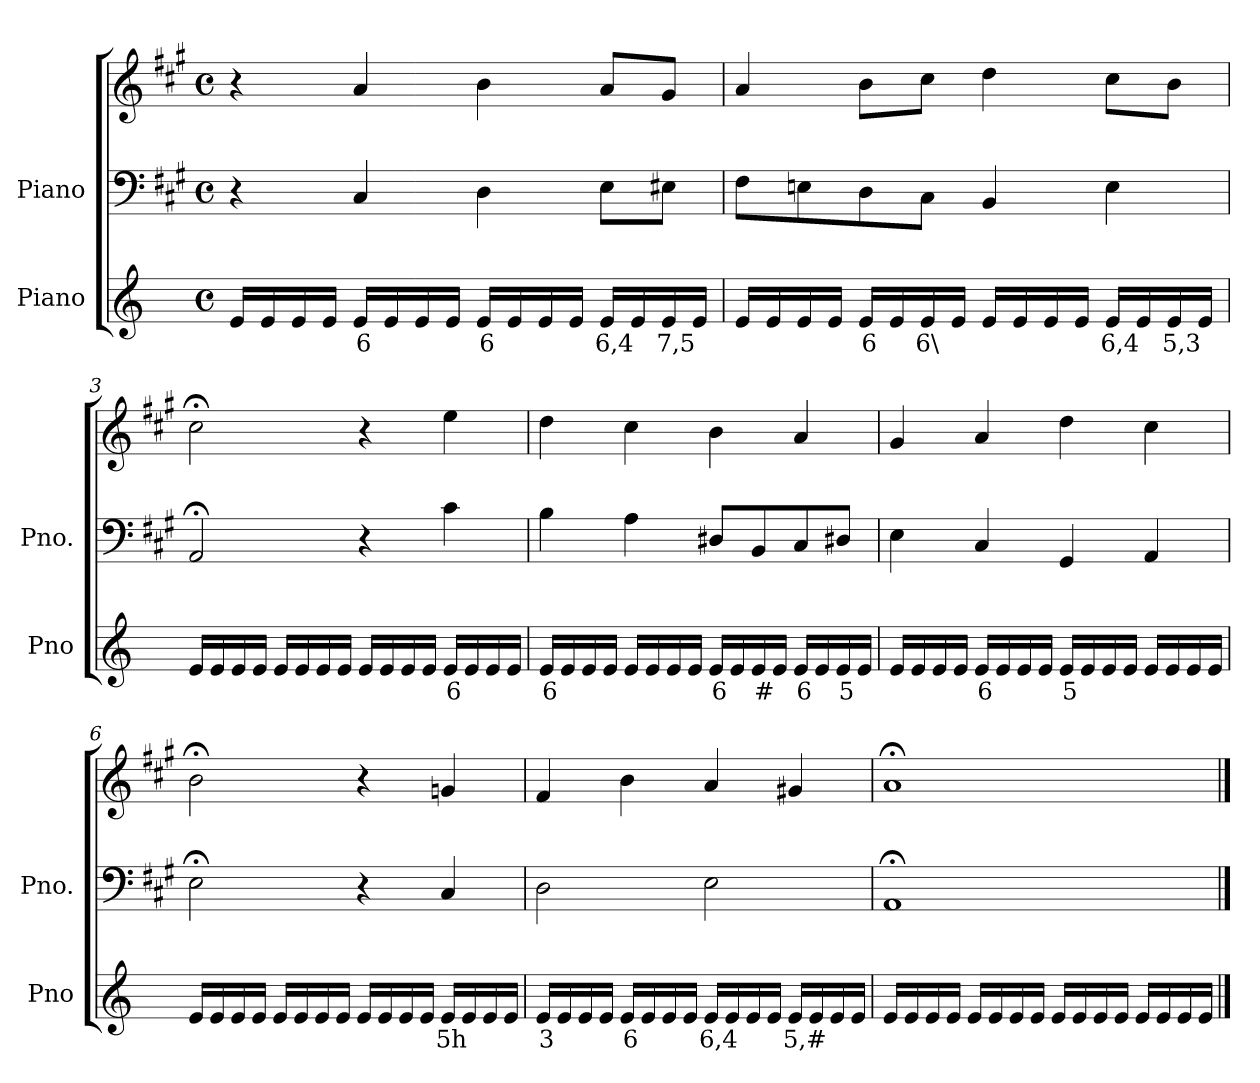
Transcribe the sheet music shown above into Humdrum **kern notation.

**kern	**text	**kern	**kern
*part2	*part2	*part1	*part1
*staff3	*staff3	*staff2	*staff1
*I"Piano	*	*I"Piano	*
*I'Pno	*	*I'Pno.	*
*clefG2	*	*clefF4	*clefG2
*k[]	*	*k[f#c#g#]	*k[f#c#g#]
*M4/4	*	*M4/4	*M4/4
*met(c)	*	*met(c)	*met(c)
=1	=1	=1	=1
16e/LL	.	4r	4r
16e/	.	.	.
16e/	.	.	.
16e/JJ	.	.	.
!	!LO:LY:b	!	!
16e/LL	6	4C#/	4a/
16e/	.	.	.
16e/	.	.	.
16e/JJ	.	.	.
!	!LO:LY:b	!	!
16e/LL	6	4D\	4b\
16e/	.	.	.
16e/	.	.	.
16e/JJ	.	.	.
!	!LO:LY:b	!	!
16e/LL	6,4	8E\L	8a/L
16e/	.	.	.
!	!LO:LY:b	!	!
16e/	7,5	8E#X\J	8g#/J
16e/JJ	.	.	.
=2	=2	=2	=2
16e/LL	.	8F#\L	4a/
16e/	.	.	.
!	!LO:LY:b	!	!
16e/	_	8En\	.
16e/JJ	.	.	.
!	!LO:LY:b	!	!
16e/LL	6	8D\	8b\L
16e/	.	.	.
!	!LO:LY:b	!	!
16e/	6\	8C#\J	8cc#\J
16e/JJ	.	.	.
16e/LL	.	4BB/	4dd\
16e/	.	.	.
16e/	.	.	.
16e/JJ	.	.	.
!	!LO:LY:b	!	!
16e/LL	6,4	4E\	8cc#\L
16e/	.	.	.
!	!LO:LY:b	!	!
16e/	5,3	.	8b\J
16e/JJ	.	.	.
=3	=3	=3	=3
16e/LL	.	2AA;</	2cc#;<\
16e/	.	.	.
16e/	.	.	.
16e/JJ	.	.	.
16e/LL	.	.	.
16e/	.	.	.
16e/	.	.	.
16e/JJ	.	.	.
16e/LL	.	4r	4r
16e/	.	.	.
16e/	.	.	.
16e/JJ	.	.	.
!	!LO:LY:b	!	!
16e/LL	6	4c#\	4ee\
16e/	.	.	.
16e/	.	.	.
16e/JJ	.	.	.
=4	=4	=4	=4
!	!LO:LY:b	!	!
16e/LL	6	4B\	4dd\
16e/	.	.	.
16e/	.	.	.
16e/JJ	.	.	.
16e/LL	.	4A\	4cc#\
16e/	.	.	.
16e/	.	.	.
16e/JJ	.	.	.
!	!LO:LY:b	!	!
16e/LL	6	8D#X/L	4b\
16e/	.	.	.
!	!LO:LY:b	!	!
16e/	#	8BB/	.
16e/JJ	.	.	.
!	!LO:LY:b	!	!
16e/LL	6	8C#/	4a/
16e/	.	.	.
!	!LO:LY:b	!	!
16e/	5	8D#X/J	.
16e/JJ	.	.	.
=5	=5	=5	=5
16e/LL	.	4E\	4g#/
16e/	.	.	.
16e/	.	.	.
16e/JJ	.	.	.
!	!LO:LY:b	!	!
16e/LL	6	4C#/	4a/
16e/	.	.	.
16e/	.	.	.
16e/JJ	.	.	.
!	!LO:LY:b	!	!
16e/LL	5	4GG#/	4dd\
16e/	.	.	.
16e/	.	.	.
16e/JJ	.	.	.
16e/LL	.	4AA/	4cc#\
16e/	.	.	.
16e/	.	.	.
16e/JJ	.	.	.
=6	=6	=6	=6
16e/LL	.	2E;<\	2b;<\
16e/	.	.	.
16e/	.	.	.
16e/JJ	.	.	.
16e/LL	.	.	.
16e/	.	.	.
16e/	.	.	.
16e/JJ	.	.	.
16e/LL	.	4r	4r
16e/	.	.	.
16e/	.	.	.
16e/JJ	.	.	.
!	!LO:LY:b	!	!
16e/LL	5h	4C#/	4gn/
16e/	.	.	.
16e/	.	.	.
16e/JJ	.	.	.
=7	=7	=7	=7
!	!LO:LY:b	!	!
16e/LL	3	2D\	4f#/
16e/	.	.	.
16e/	.	.	.
16e/JJ	.	.	.
!	!LO:LY:b	!	!
16e/LL	6	.	4b\
16e/	.	.	.
16e/	.	.	.
16e/JJ	.	.	.
!	!LO:LY:b	!	!
16e/LL	6,4	2E\	4a/
16e/	.	.	.
16e/	.	.	.
16e/JJ	.	.	.
!	!LO:LY:b	!	!
16e/LL	5,#	.	4g#X/
16e/	.	.	.
16e/	.	.	.
16e/JJ	.	.	.
=8	=8	=8	=8
16e/LL	.	1AA;<	1a;<
16e/	.	.	.
16e/	.	.	.
16e/JJ	.	.	.
16e/LL	.	.	.
16e/	.	.	.
16e/	.	.	.
16e/JJ	.	.	.
16e/LL	.	.	.
16e/	.	.	.
16e/	.	.	.
16e/JJ	.	.	.
16e/LL	.	.	.
16e/	.	.	.
16e/	.	.	.
16e/JJ	.	.	.
==	==	==	==
*-	*-	*-	*-
